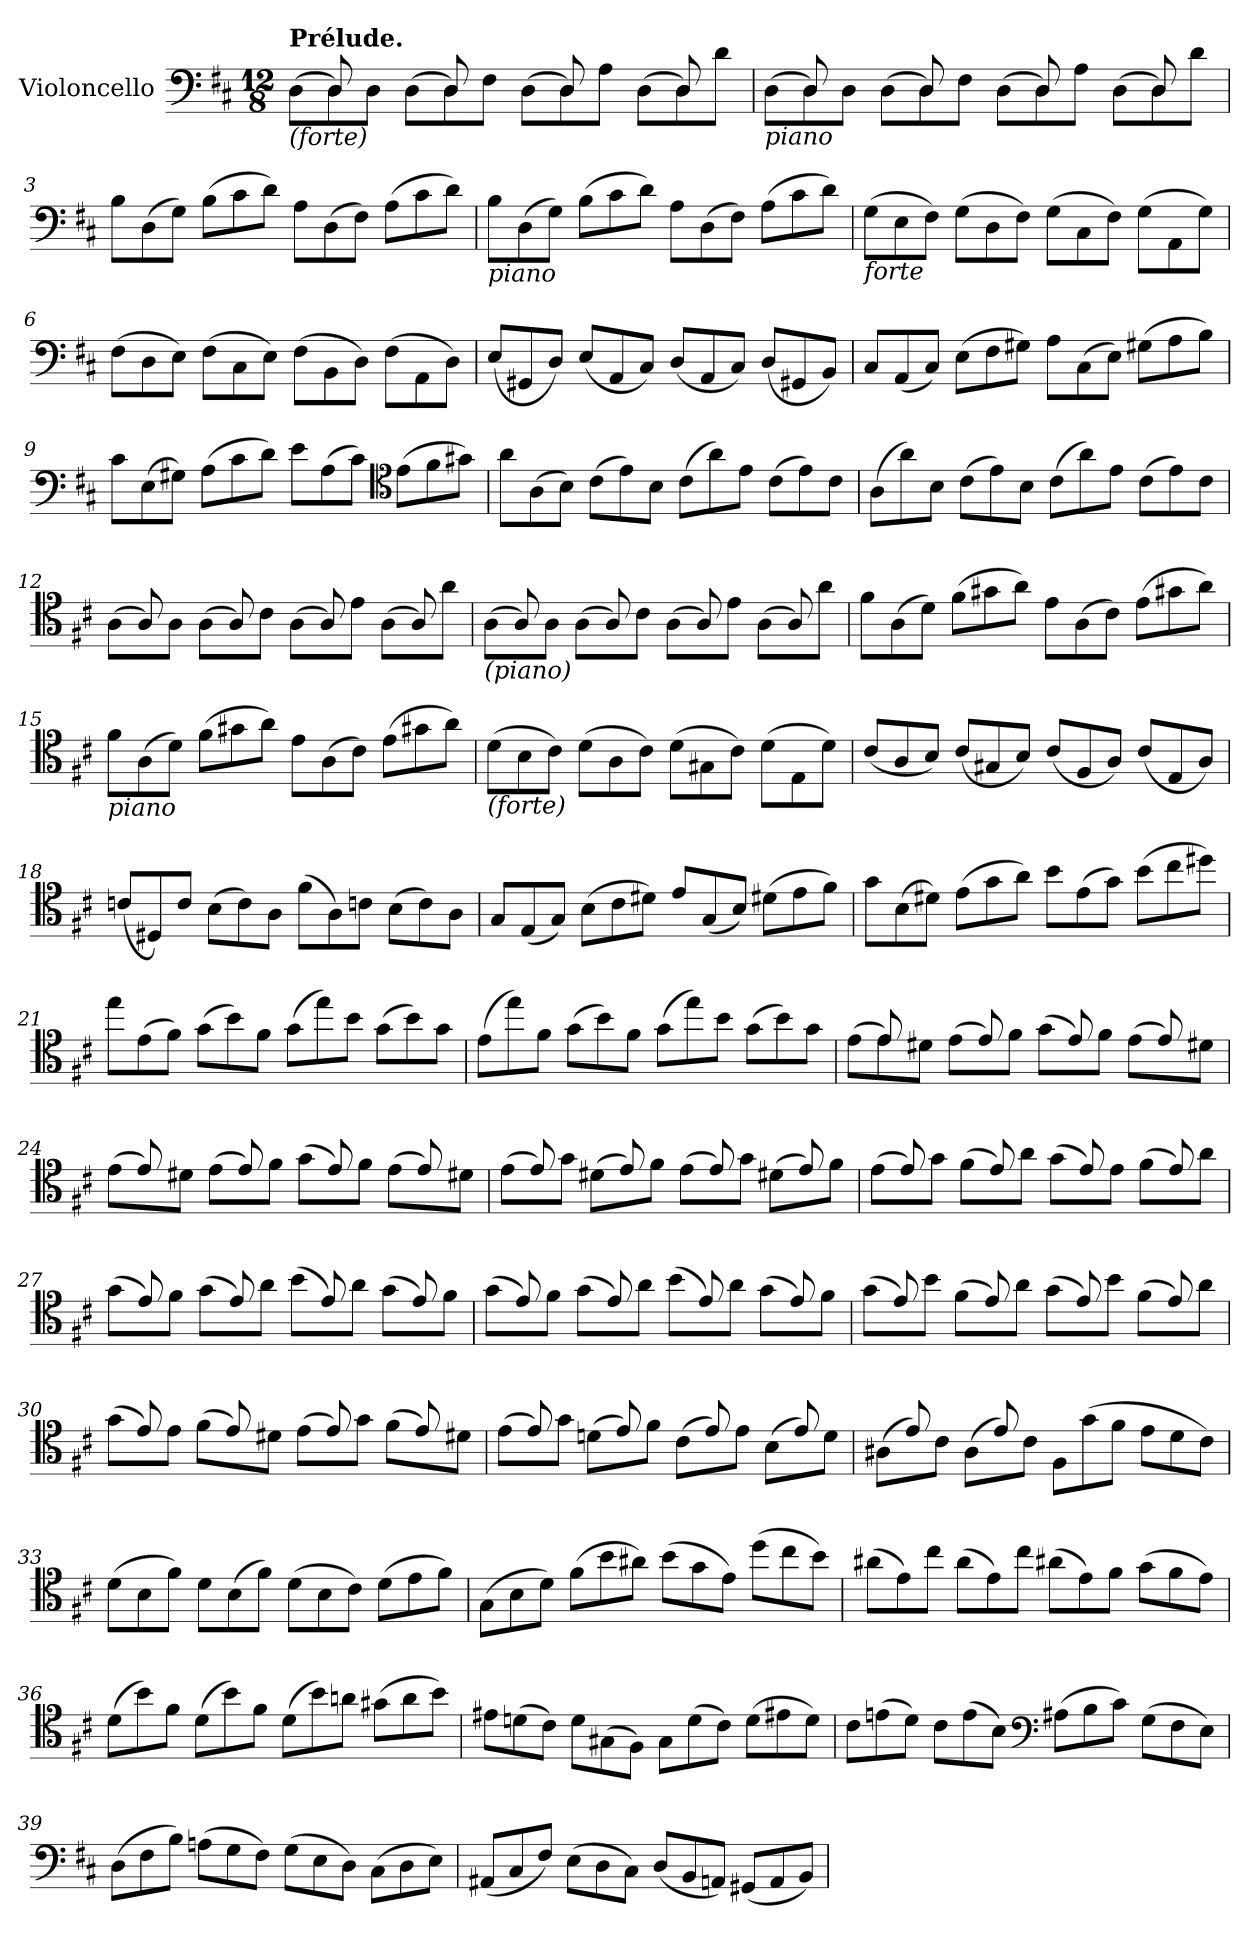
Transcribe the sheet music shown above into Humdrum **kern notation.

**kern
*part1
*staff1
*I"Violoncello
*I'Vc.
*clefF4
*k[f#c#]
*M12/8
*MM150
=1
*^
!LO:TX:a:B:t=Prélude.	!
!LO:TX:b:i:t=(forte)	!
(>8D\L	8rCCyy
8D\)	8D/
8D\J	4rCCyy
(>8D\L	.
8D\)	8D/
8F#\J	4rCCyy
(>8D\L	.
8D\)	8D/
8A\J	4rCCyy
(>8D\L	.
8D\)	8D/
8d\J	8rCCyy
=2	=2
!LO:TX:b:i:t=piano	!
(>8D\L	8rCCyy
8D\)	8D/
8D\J	4rCCyy
(>8D\L	.
8D\)	8D/
8F#\J	4rCCyy
(>8D\L	.
8D\)	8D/
8A\J	4rCCyy
(>8D\L	.
8D\)	8D/
8d\J	8rCCyy
=3	=3
!LO:TX:b:i:t=forte	!
*v	*v
8B\L
(8D\
8G\J)
(8B\L
8c#\
8d\J)
8A\L
(8D\
8F#\J)
(8A\L
8c#\
8d\J)
=4
!LO:TX:b:i:t=piano
8B\L
(8D\
8G\J)
(8B\L
8c#\
8d\J)
8A\L
(8D\
8F#\J)
(8A\L
8c#\
8d\J)
!!LO:LB:g=z
=5
!LO:TX:b:i:t=forte
(8G\L
8E\
8F#\J)
(8G\L
8D\
8F#\J)
(8G\L
8C#\
8F#\J)
(8G\L
8AA\
8G\J)
=6
(8F#\L
8D\
8E\J)
(8F#\L
8C#\
8E\J)
(8F#\L
8BB\
8D\J)
(8F#\L
8AA\
8D\J)
=7
(8E/L
8GG#X/
8D/J)
(8E/L
8AA/
8C#/J)
(8D/L
8AA/
8C#/J)
(8D/L
8GG#X/
8BB/J)
=8
8C#/L
(8AA/
8C#/J)
(8E\L
8F#\
8G#X\J)
8A\L
(8C#\
8E\J)
(8G#X\L
8A\
8B\J)
!!LO:LB:g=z
=9
8c#\L
(8E\
8G#X\J)
(8A\L
8c#\
8d\J)
8e\L
(8A\
8c#\J)
*clefC4
(8e\L
8f#\
8g#X\J)
=10
8a\L
(8A\
8B\J)
(8c#\L
8e\)
8B\J
(8c#\L
8a\)
8e\J
(8c#\L
8e\)
8c#\J
=11
(8A\L
8a\)
8B\J
(8c#\L
8e\)
8B\J
(8c#\L
8a\)
8e\J
(8c#\L
8e\)
8c#\J
=12
*^
(>8A\L	8rGGyy
8A\yy)	8A/
8A\J	4rGGyy
(>8A\L	.
8A\yy)	8A/
8c#\J	4rGGyy
(>8A\L	.
8A\yy)	8A/
8e\J	4rGGyy
(>8A\L	.
8A\yy)	8A/
8a\J	8rGGyy
!!LO:LB:g=z	!!
=13	=13
!LO:TX:b:i:t=(piano)	!
(>8A\L	8rGGyy
8A\yy)	8A/
8A\J	4rGGyy
(>8A\L	.
8A\yy)	8A/
8c#\J	4rGGyy
(>8A\L	.
8A\yy)	8A/
8e\J	4rGGyy
(>8A\L	.
8A\yy)	8A/
8a\J	8rGGyy
=14	=14
!LO:TX:b:i:t=(forte)	!
*v	*v
8f#\L
(8A\
8d\J)
(8f#\L
8g#X\
8a\J)
8e\L
(8A\
8c#\J)
(8e\L
8g#X\
8a\J)
=15
!LO:TX:b:i:t=piano
8f#\L
(8A\
8d\J)
(8f#\L
8g#X\
8a\J)
8e\L
(8A\
8c#\J)
(8e\L
8g#X\
8a\J)
=16
!LO:TX:b:i:t=(forte)
(8d\L
8B\
8c#\J)
(8d\L
8A\
8c#\J)
(8d\L
8G#X\
8c#\J)
(8d\L
8E\
8d\J)
!!LO:LB:g=z
=17
(8c#/L
8A/
8B/J)
(8c#/L
8G#X/
8B/J)
(8c#/L
8F#/
8A/J)
(8c#/L
8E/
8A/J)
=18
(8cn/L
8D#X/)
8c/J
(8B\L
8c\)
8A\J
(8f#\L
8A\)
8cn\J
(8B\L
8c\)
8A\J
=19
8G/L
(8E/
8G/J)
(8B\L
8c#\
8d#X\J)
8e/L
(8G/
8B/J)
(8d#X\L
8e\
8f#\J)
=20
8g\L
(8B\
8d#X\J)
(8e\L
8g\
8a\J)
8b\L
(8e\
8g\J)
(8b\L
8cc#\
8dd#X\J)
!!LO:LB:g=z
=21
8ee\L
(8e\
8f#\J)
(8g\L
8b\)
8f#\J
(8g\L
8ee\)
8b\J
(8g\L
8b\)
8g\J
=22
(8e\L
8ee\)
8f#\J
(8g\L
8b\)
8f#\J
(8g\L
8ee\)
8b\J
(8g\L
8b\)
8g\J
=23
*^
(>8e\L	8rDyy
8e\)	8e/
8d#X\J	4rDyy
(>8e\L	.
8e\yy)	8e/
8f#\J	4rDyy
(>8g\L	.
8e\yy)	8e/
8f#\J	4rDyy
(>8e\L	.
8e\yy)	8e/
8d#X\J	8rDyy
=24	=24
(>8e\L	8rDyy
8e\yy)	8e/
8d#X\J	4rDyy
(>8e\L	.
8e\yy)	8e/
8f#\J	4rDyy
(>8g\L	.
8e\yy)	8e/
8f#\J	4rDyy
(>8e\L	.
8e\yy)	8e/
8d#X\J	8rDyy
!!LO:LB:g=z	!!
=25	=25
(>8e\L	8rDyy
8e\yy)	8e/
8g\J	4rDyy
(>8d#X\L	.
8e\yy)	8e/
8f#\J	4rDyy
(>8e\L	.
8e\yy)	8e/
8g\J	4rDyy
(>8d#X\L	.
8e\yy)	8e/
8f#\J	8rDyy
=26	=26
(>8e\L	8rDyy
8e\yy)	8e/
8g\J	4rDyy
(>8f#\L	.
8e\yy)	8e/
8a\J	4rDyy
(>8g\L	.
8e\yy)	8e/
8e\J	4rDyy
(>8f#\L	.
8e\yy)	8e/
8a\J	8rDyy
=27	=27
(>8g\L	8rDyy
8e\yy)	8e/
8f#\J	4rDyy
(>8g\L	.
8e\yy)	8e/
8a\J	4rDyy
(>8b\L	.
8e\yy)	8e/
8a\J	4rDyy
(>8g\L	.
8e\yy)	8e/
8f#\J	8rDyy
=28	=28
(>8g\L	8rDyy
8e\yy)	8e/
8f#\J	4rDyy
(>8g\L	.
8e\yy)	8e/
8a\J	4rDyy
(>8b\L	.
8e\yy)	8e/
8a\J	4rDyy
(>8g\L	.
8e\yy)	8e/
8f#\J	8rDyy
!!LO:LB:g=z	!!
=29	=29
(>8g\L	8rDyy
8e\yy)	8e/
8b\J	4rDyy
(>8f#\L	.
8e\yy)	8e/
8a\J	4rDyy
(>8g\L	.
8e\yy)	8e/
8b\J	4rDyy
(>8f#\L	.
8e\yy)	8e/
8a\J	8rDyy
=30	=30
(>8g\L	8rDyy
8e\yy)	8e/
8e\J	4rDyy
(>8f#\L	.
8e\yy)	8e/
8d#X\J	4rDyy
(>8e\L	.
8e\yy)	8e/
8g\J	4rDyy
(>8f#\L	.
8e\yy)	8e/
8d#X\J	8rDyy
=31	=31
(>8e\L	8rDyy
8e\yy)	8e/
8g\J	4rDyy
(>8dn\L	.
8e\yy)	8e/
8f#\J	4rDyy
(>8c#\L	.
8e\yy)	8e/
8e\J	4rDyy
(>8B\L	.
8e\yy)	8e/
8d\J	8rDyy
=32	=32
(>8A#X\L	8rDyy
8e\yy)	8e/
8c#\J	4rDyy
(>8A#\L	.
8e\yy)	8e/
8c#\J	8rDyy
8F#\L	4rDyy
(>8g\	.
8f#\J	2rDyy
8e\L	.
8d\	.
8c#\J)	.
*v	*v
!!LO:LB:g=z
=33
(8d\L
8B\
8f#\J)
8d\L
(8B\
8f#\J)
(8d\L
8B\
8c#\J)
(8d\L
8e\
8f#\J)
=34
(8G\L
8B\
8d\J)
(8f#\L
8b\
8a#X\J)
(8b\L
8g\
8e\J)
(8dd\L
8cc#\
8b\J)
=35
(8a#X\L
8e\)
8cc#\J
(8a#\L
8e\)
8cc#\J
(8a#X\L
8e\)
8f#\J
(8g\L
8f#\
8e\J)
=36
(8d\L
8b\)
8f#\J
(8d\L
8b\)
8f#\J
(8d\L
8b\)
8an\J
(8g#X\L
8a\
8b\J)
!!LO:LB:g=z
=37
8e#X\L
(8dn\
8c#\J)
8d\L
(8G#X\
8F#\J)
8G#\L
(8d\
8c#\J)
(8d\L
8e#X\
8d\J)
=38
8c#\L
(8en\
8d\J)
8c#\L
(8e\
8B\J)
*clefF4
(8A#X\L
8B\
8c#\J)
(8G\L
8F#\
8E\J)
=39
(8D\L
8F#\
8B\J)
(8An\L
8G\
8F#\J)
(8G\L
8E\
8D\J)
(8C#\L
8D\
8E\J)
=40
(8AA#X/L
8C#/
8F#/J)
(8E\L
8D\
8C#\J)
(8D/L
8BB/
8AAn/J)
(8GG#X/L
8AA/
8BB/J)
=
*-
